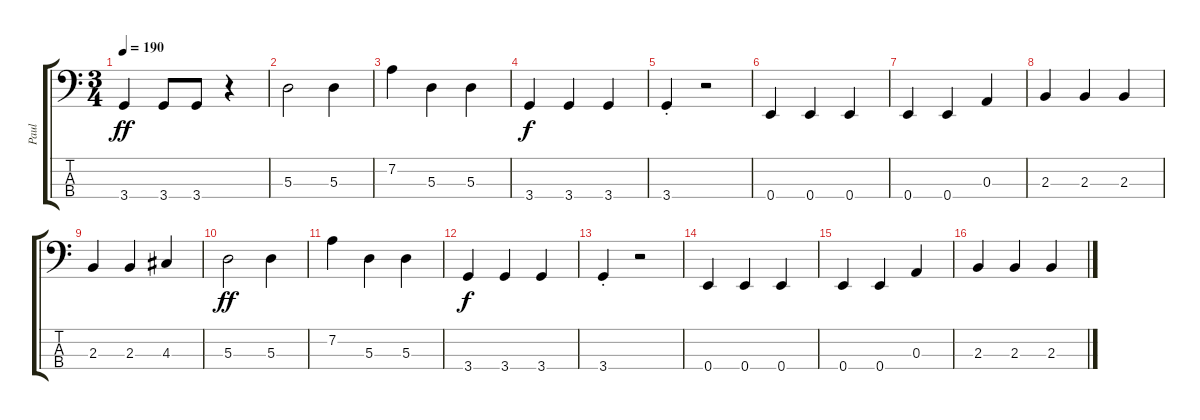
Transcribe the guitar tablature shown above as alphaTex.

\track ("Paul" "Paul") {instrument electricbasspick}
\staff {score tabs}
\tuning (G2 D2 A1 E1) {hide}
\ts (3 4)
\tempo 190
\clef f4
\ks c
3.4.4{dy ff} 3.4.8 3.4.8 r.4 |
5.3.2 5.3.4 |
7.2.4 5.3.4 5.3.4 |
3.4.4{dy f} 3.4.4 3.4.4 |
3.4{st}.4 r.2 |
0.4.4 0.4.4 0.4.4 |
0.4.4 0.4.4 0.3.4 |
2.3.4 2.3.4 2.3.4 |
2.3.4 2.3.4 4.3.4 |
5.3.2{dy ff} 5.3.4 |
7.2.4 5.3.4 5.3.4 |
3.4.4{dy f} 3.4.4 3.4.4 |
3.4{st}.4 r.2 |
0.4.4 0.4.4 0.4.4 |
0.4.4 0.4.4 0.3.4 |
2.3.4 2.3.4 2.3.4
